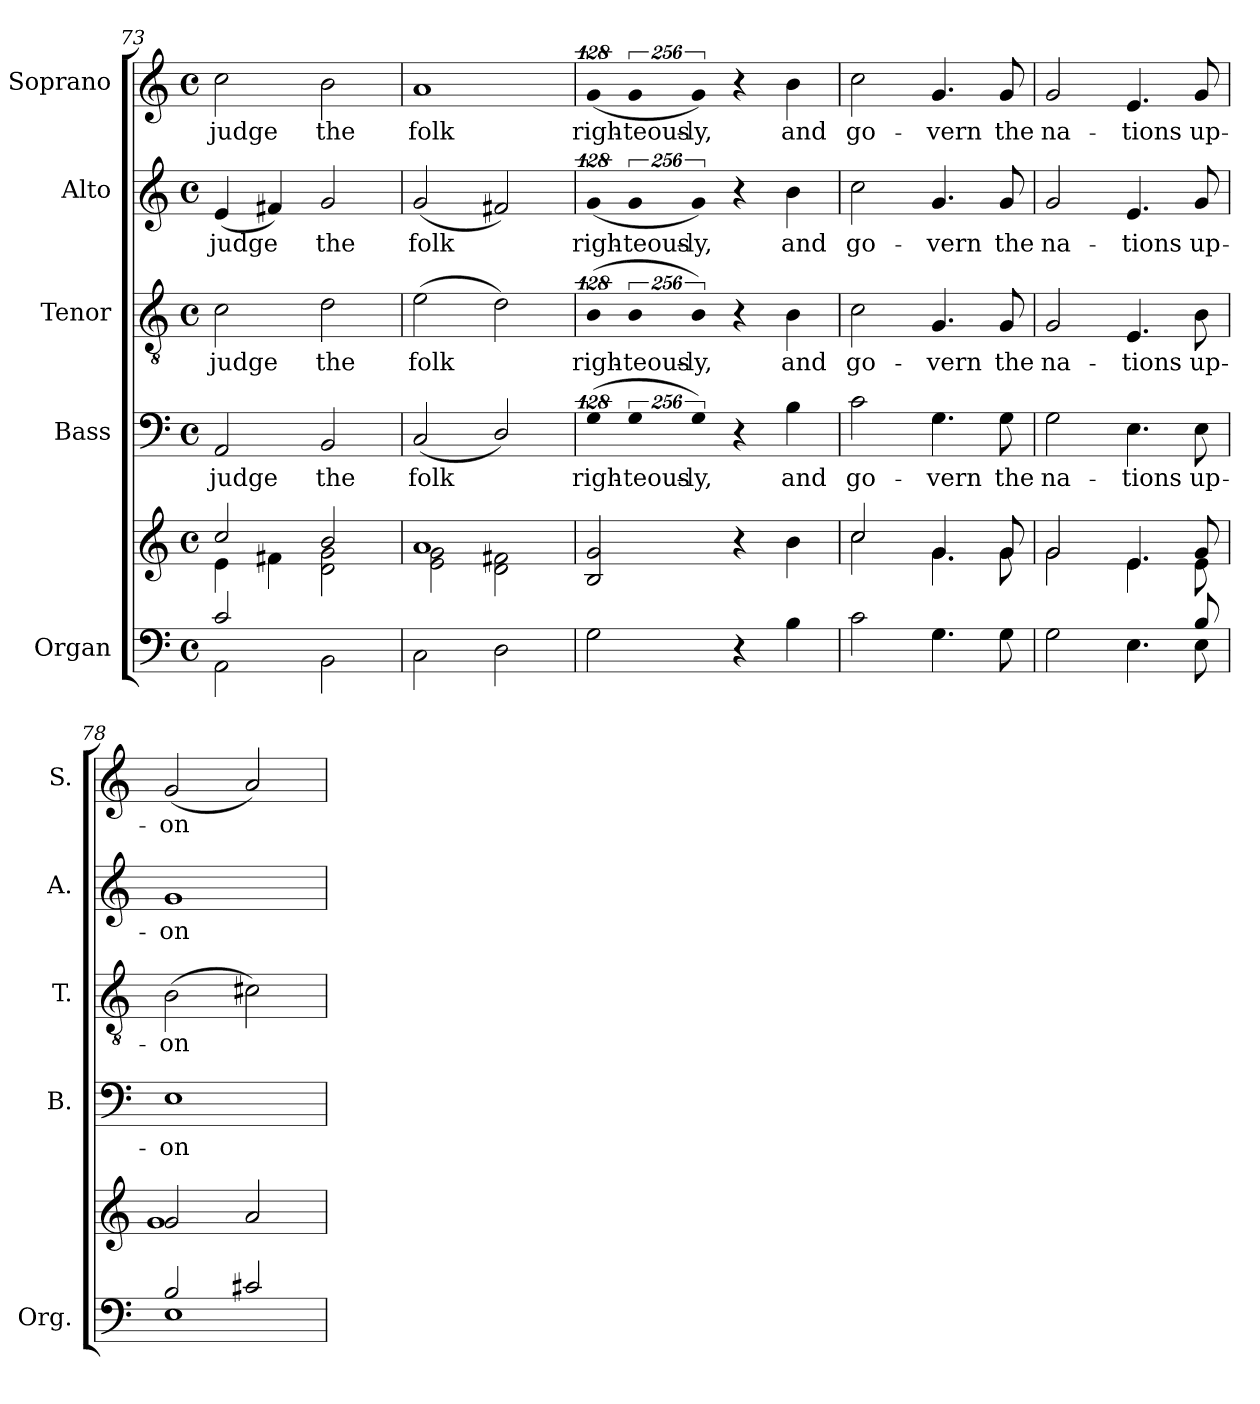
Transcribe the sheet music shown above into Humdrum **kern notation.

**kern	**kern	**kern	**text	**kern	**text	**kern	**text	**kern	**text
*part5	*part5	*part4	*part4	*part3	*part3	*part2	*part2	*part1	*part1
*staff6	*staff5	*staff4	*staff4	*staff3	*staff3	*staff2	*staff2	*staff1	*staff1
*I"Organ	*	*I"Bass	*	*I"Tenor	*	*I"Alto	*	*I"Soprano	*
*I'Org.	*	*I'B.	*	*I'T.	*	*I'A.	*	*I'S.	*
*clefF4	*clefG2	*clefF4	*	*clefGv2	*	*clefG2	*	*clefG2	*
*	*	*	*	*ITrd7c12	*	*	*	*	*
*k[]	*k[]	*k[]	*	*k[]	*	*k[]	*	*k[]	*
*C:	*C:	*C:	*	*C:	*	*C:	*	*C:	*
*M4/4	*M4/4	*M4/4	*	*M4/4	*	*M4/4	*	*M4/4	*
*met(c)	*met(c)	*met(c)	*	*met(c)	*	*met(c)	*	*met(c)	*
=73	=73	=73	=73	=73	=73	=73	=73	=73	=73
*^	*^	*	*	*	*	*	*	*	*
!	!	!	!	!	!LO:LY:b:color=#000000	!	!	!	!	!	!
!	!	!	!	!	!	!	!LO:LY:b:color=#000000	!	!	!	!
!	!	!	!	!	!	!	!	!	!LO:LY:b:color=#000000	!	!
!	!	!	!	!	!	!	!	!	!	!	!LO:LY:b:color=#000000
2ci/	2AAi\	2cci/	4ei\	2AAi/	judge	2Ci\	judge	(4ei/	judge	2cci\	judge
.	.	.	4f#Xi\	.	.	.	.	4f#Xi/)	.	.	.
!	!	!	!	!	!LO:LY:b:color=#000000	!	!	!	!	!	!
!	!	!	!	!	!	!	!LO:LY:b:color=#000000	!	!	!	!
!	!	!	!	!	!	!	!	!	!LO:LY:b:color=#000000	!	!
!	!	!	!	!	!	!	!	!	!	!	!LO:LY:b:color=#000000
2ryy	2BBi\	2bi/	2di\ 2gi	2BBi/	the	2Di\	the	2gi/	the	2bi\	the
*v	*v	*	*	*	*	*	*	*	*	*	*
=74	=74	=74	=74	=74	=74	=74	=74	=74	=74	=74
*^	*	*	*	*	*	*	*	*	*	*
!	!	!	!	!	!LO:LY:b:color=#000000	!	!	!	!	!	!
*v	*v	*	*	*	*	*	*	*	*	*	*
*^	*	*	*	*	*	*	*	*	*	*
!	!	!	!	!	!	!	!LO:LY:b:color=#000000	!	!	!	!
*v	*v	*	*	*	*	*	*	*	*	*	*
*^	*	*	*	*	*	*	*	*	*	*
!	!	!	!	!	!	!	!	!	!LO:LY:b:color=#000000	!	!
*v	*v	*	*	*	*	*	*	*	*	*	*
*^	*	*	*	*	*	*	*	*	*	*
!	!	!	!	!	!	!	!	!	!	!	!LO:LY:b:color=#000000
*v	*v	*	*	*	*	*	*	*	*	*	*
2Ci\	1ai	2ei\ 2gi	(2Ci/	folk	(2Ei\	folk	(2gi/	folk	1ai	folk
2Di\	.	2di\ 2f#Xi	2Di/)	.	2Di\)	.	2f#Xi/)	.	.	.
=75	=75	=75	=75	=75	=75	=75	=75	=75	=75	=75
!	!	!	!LO:N:vis=4	!	!	!	!	!	!	!
*	*v	*v	*	*	*	*	*	*	*	*
*	*^	*	*	*	*	*	*	*	*
!	!	!	!	!LO:LY:b:color=#000000	!LO:N:vis=4	!	!	!	!	!
*	*v	*v	*	*	*	*	*	*	*	*
*	*^	*	*	*	*	*	*	*	*
!	!	!	!	!	!	!LO:LY:b:color=#000000	!LO:N:vis=4	!	!	!
*	*v	*v	*	*	*	*	*	*	*	*
*	*^	*	*	*	*	*	*	*	*
!	!	!	!	!	!	!	!	!LO:LY:b:color=#000000	!LO:N:vis=4	!
*	*v	*v	*	*	*	*	*	*	*	*
*	*^	*	*	*	*	*	*	*	*
!	!	!	!	!	!	!	!	!	!	!LO:LY:b:color=#000000
*	*v	*v	*	*	*	*	*	*	*	*
2Gi\	2Bi/ 2gi	(512%85Gi\	righ-	(512%85BBi\	righ-	(512%85gi/	righ-	(512%85gi/	righ-
!	!	!LO:N:vis=4	!	!	!	!	!	!	!
!	!	!	!LO:LY:b:color=#000000	!LO:N:vis=4	!	!	!	!	!
!	!	!	!	!	!LO:LY:b:color=#000000	!LO:N:vis=4	!	!	!
!	!	!	!	!	!	!	!LO:LY:b:color=#000000	!LO:N:vis=4	!
!	!	!	!	!	!	!	!	!	!LO:LY:b:color=#000000
.	.	1024%171Gi\	-teous-	1024%171BBi\	-teous-	1024%171gi/	-teous-	1024%171gi/	-teous-
!	!	!LO:N:vis=4	!	!	!	!	!	!	!
!	!	!	!LO:LY:b:color=#000000	!LO:N:vis=4	!	!	!	!	!
!	!	!	!	!	!LO:LY:b:color=#000000	!LO:N:vis=4	!	!	!
!	!	!	!	!	!	!	!LO:LY:b:color=#000000	!LO:N:vis=4	!
!	!	!	!	!	!	!	!	!	!LO:LY:b:color=#000000
.	.	1024%171Gi\)	-ly,	1024%171BBi\)	-ly,	1024%171gi/)	-ly,	1024%171gi/)	-ly,
4r	4r	4r	.	4r	.	4r	.	4r	.
!	!	!	!LO:LY:b:color=#000000	!	!	!	!	!	!
!	!	!	!	!	!LO:LY:b:color=#000000	!	!	!	!
!	!	!	!	!	!	!	!LO:LY:b:color=#000000	!	!
!	!	!	!	!	!	!	!	!	!LO:LY:b:color=#000000
4Bi\	4bi\	4Bi\	and	4BBi\	and	4bi\	and	4bi\	and
=76	=76	=76	=76	=76	=76	=76	=76	=76	=76
*	*^	*	*	*	*	*	*	*	*
!	!	!	!	!LO:LY:b:color=#000000	!	!	!	!	!	!
!	!	!	!	!	!	!LO:LY:b:color=#000000	!	!	!	!
!	!	!	!	!	!	!	!	!LO:LY:b:color=#000000	!	!
!	!	!	!	!	!	!	!	!	!	!LO:LY:b:color=#000000
2ci\	2cci\	2cci/	2ci\	go-	2Ci\	go-	2cci\	go-	2cci\	go-
!	!	!	!	!LO:LY:b:color=#000000	!	!	!	!	!	!
!	!	!	!	!	!	!LO:LY:b:color=#000000	!	!	!	!
!	!	!	!	!	!	!	!	!LO:LY:b:color=#000000	!	!
!	!	!	!	!	!	!	!	!	!	!LO:LY:b:color=#000000
4.Gi\	4.gi\	4.gi/	4.Gi\	-vern	4.GGi/	-vern	4.gi/	-vern	4.gi/	-vern
!	!	!	!	!LO:LY:b:color=#000000	!	!	!	!	!	!
!	!	!	!	!	!	!LO:LY:b:color=#000000	!	!	!	!
!	!	!	!	!	!	!	!	!LO:LY:b:color=#000000	!	!
!	!	!	!	!	!	!	!	!	!	!LO:LY:b:color=#000000
8Gi\	8gi\	8gi/	8Gi\	the	8GGi/	the	8gi/	the	8gi/	the
!!LO:LB:g=z
=77	=77	=77	=77	=77	=77	=77	=77	=77	=77	=77
*^	*	*	*	*	*	*	*	*	*	*
!	!	!	!	!	!LO:LY:b:color=#000000	!	!	!	!	!	!
!	!	!	!	!	!	!	!LO:LY:b:color=#000000	!	!	!	!
!	!	!	!	!	!	!	!	!	!LO:LY:b:color=#000000	!	!
!	!	!	!	!	!	!	!	!	!	!	!LO:LY:b:color=#000000
2..ryy	2Gi\	2gi/	2gi\	2Gi\	na-	2GGi/	na-	2gi/	na-	2gi/	na-
!	!	!	!	!	!LO:LY:b:color=#000000	!	!	!	!	!	!
!	!	!	!	!	!	!	!LO:LY:b:color=#000000	!	!	!	!
!	!	!	!	!	!	!	!	!	!LO:LY:b:color=#000000	!	!
!	!	!	!	!	!	!	!	!	!	!	!LO:LY:b:color=#000000
.	4.Ei\	4.ei/	4.ei\	4.Ei\	-tions	4.EEi/	-tions	4.ei/	-tions	4.ei/	-tions
!	!	!	!	!	!LO:LY:b:color=#000000	!	!	!	!	!	!
!	!	!	!	!	!	!	!LO:LY:b:color=#000000	!	!	!	!
!	!	!	!	!	!	!	!	!	!LO:LY:b:color=#000000	!	!
!	!	!	!	!	!	!	!	!	!	!	!LO:LY:b:color=#000000
8Bi/	8Ei\	8gi/	8ei\	8Ei\	up-	8BBi\	up-	8gi/	up-	8gi/	up-
=78	=78	=78	=78	=78	=78	=78	=78	=78	=78	=78	=78
!	!	!	!	!	!LO:LY:b:color=#000000	!	!	!	!	!	!
!	!	!	!	!	!	!	!LO:LY:b:color=#000000	!	!	!	!
!	!	!	!	!	!	!	!	!	!LO:LY:b:color=#000000	!	!
!	!	!	!	!	!	!	!	!	!	!	!LO:LY:b:color=#000000
2Bi/	1Ei	2gi/	1gi	1Ei	-on	(2BBi\	-on	1gi	-on	(2gi/	-on
2c#Xi/	.	2ai/	.	.	.	2C#Xi\)	.	.	.	2ai/)	.
*v	*v	*	*	*	*	*	*	*	*	*	*
*	*v	*v	*	*	*	*	*	*	*	*
=	=	=	=	=	=	=	=	=	=
*-	*-	*-	*-	*-	*-	*-	*-	*-	*-
